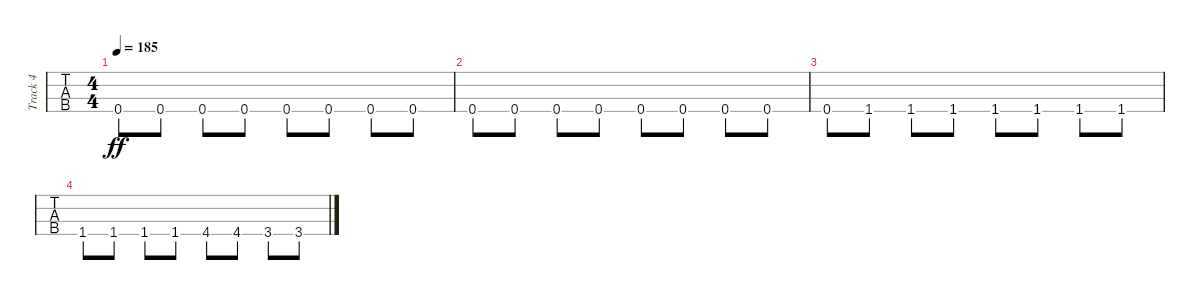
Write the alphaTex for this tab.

\track ("Track 4" "Track 4") {instrument electricbassfinger}
\staff {tabs}
\tuning (G2 D2 A1 E1) {hide}
\ts (4 4)
\tempo 185
\clef f4
\ks c
0.4.8{dy ff} 0.4.8 0.4.8 0.4.8 0.4.8 0.4.8 0.4.8 0.4.8 |
0.4.8 0.4.8 0.4.8 0.4.8 0.4.8 0.4.8 0.4.8 0.4.8 |
0.4.8 1.4.8 1.4.8 1.4.8 1.4.8 1.4.8 1.4.8 1.4.8 |
1.4.8 1.4.8 1.4.8 1.4.8 4.4.8 4.4.8 3.4.8 3.4.8
